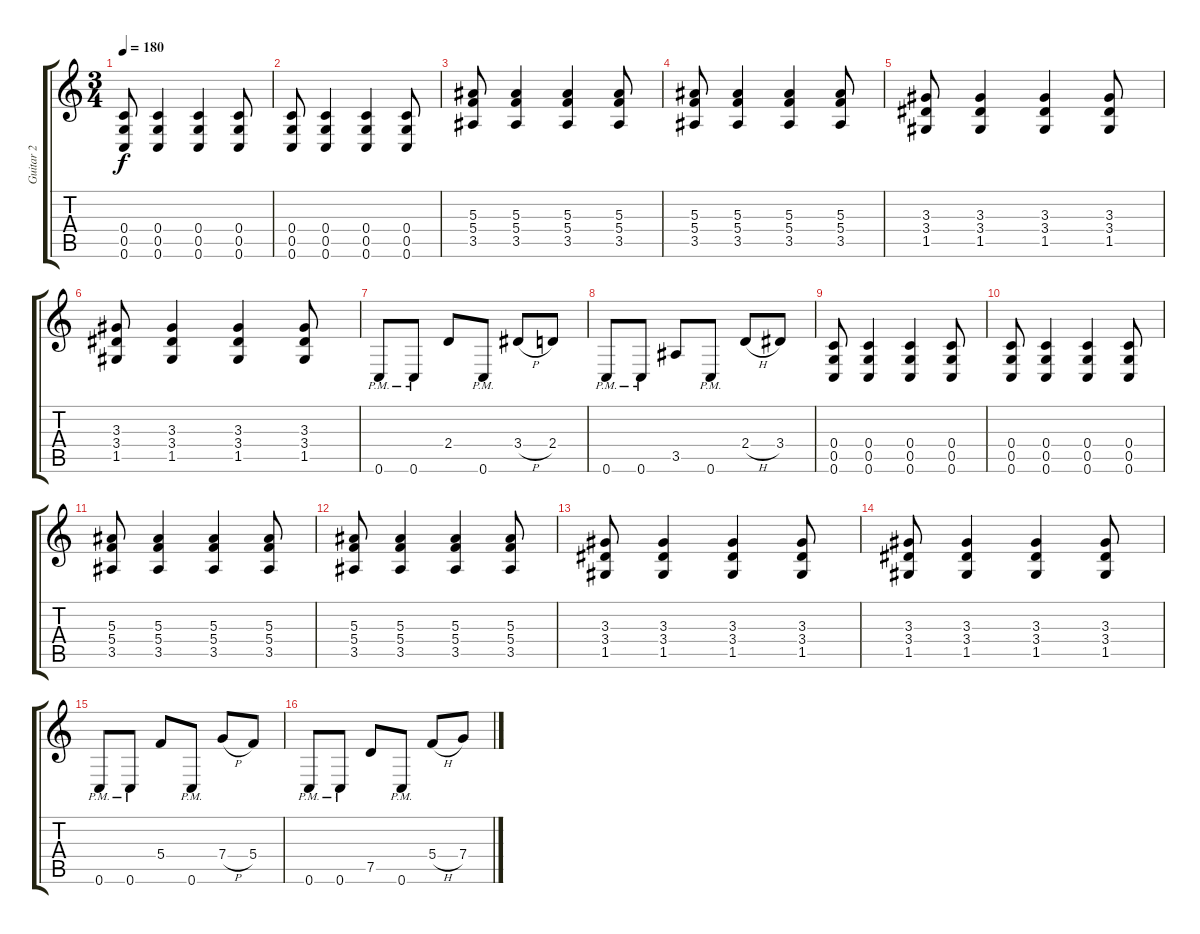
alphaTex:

\track ("Guitar 2" "Guitar 2") {instrument distortionguitar}
\staff {score tabs}
\tuning (D4 A3 F3 C3 G2 C2) {hide}
\ts (3 4)
\tempo 180
\clef g2
\ks c
(0.4 0.5 0.6).8{dy f} (0.4 0.5 0.6).4 (0.4 0.5 0.6).4 (0.4 0.5 0.6).8 |
(0.4 0.5 0.6).8 (0.4 0.5 0.6).4 (0.4 0.5 0.6).4 (0.4 0.5 0.6).8 |
(5.3 5.4 3.5).8 (5.3 5.4 3.5).4 (5.3 5.4 3.5).4 (5.3 5.4 3.5).8 |
(5.3 5.4 3.5).8 (5.3 5.4 3.5).4 (5.3 5.4 3.5).4 (5.3 5.4 3.5).8 |
(3.3 3.4 1.5).8 (3.3 3.4 1.5).4 (3.3 3.4 1.5).4 (3.3 3.4 1.5).8 |
(3.3 3.4 1.5).8 (3.3 3.4 1.5).4 (3.3 3.4 1.5).4 (3.3 3.4 1.5).8 |
0.6{pm}.8 0.6{pm}.8 2.4.8 0.6{pm}.8 3.4{h}.8 2.4.8 |
0.6{pm}.8 0.6{pm}.8 3.5.8 0.6{pm}.8 2.4{h}.8 3.4.8 |
(0.4 0.5 0.6).8 (0.4 0.5 0.6).4 (0.4 0.5 0.6).4 (0.4 0.5 0.6).8 |
(0.4 0.5 0.6).8 (0.4 0.5 0.6).4 (0.4 0.5 0.6).4 (0.4 0.5 0.6).8 |
(5.3 5.4 3.5).8 (5.3 5.4 3.5).4 (5.3 5.4 3.5).4 (5.3 5.4 3.5).8 |
(5.3 5.4 3.5).8 (5.3 5.4 3.5).4 (5.3 5.4 3.5).4 (5.3 5.4 3.5).8 |
(3.3 3.4 1.5).8 (3.3 3.4 1.5).4 (3.3 3.4 1.5).4 (3.3 3.4 1.5).8 |
(3.3 3.4 1.5).8 (3.3 3.4 1.5).4 (3.3 3.4 1.5).4 (3.3 3.4 1.5).8 |
0.6{pm}.8 0.6{pm}.8 5.4.8 0.6{pm}.8 7.4{h}.8 5.4.8 |
0.6{pm}.8 0.6{pm}.8 7.5.8 0.6{pm}.8 5.4{h}.8 7.4.8
